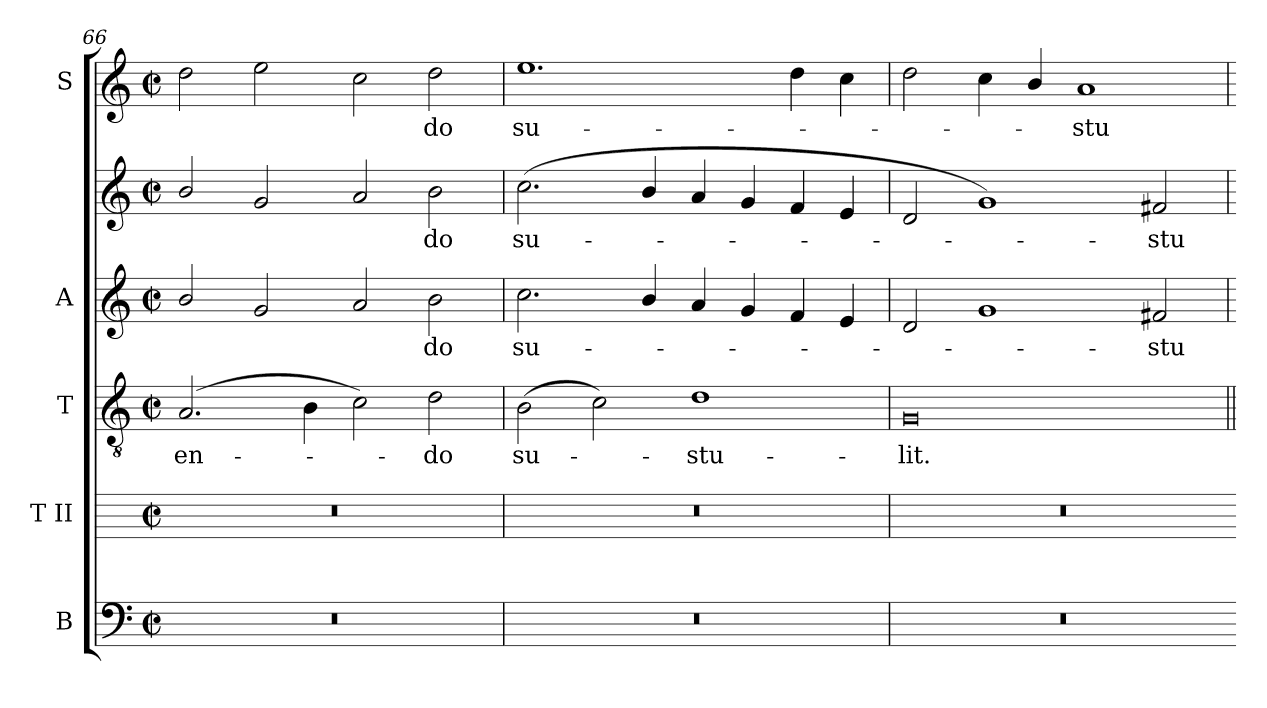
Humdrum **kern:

**kern	**kern	**kern	**text	**kern	**text	**kern	**text	**kern	**text
*part5	*part4	*part3	*part3	*part2	*part2	*part2	*part2	*part1	*part1
*staff6	*staff5	*staff4	*staff4	*staff3	*staff3	*staff2	*staff2	*staff1	*staff1
*I"B	*I"T II	*I"T	*	*I"A	*	*	*	*I"S	*
*I'B	*I'T II	*I'T	*	*I'A	*	*	*	*I'S	*
*clefF4	*	*clefGv2	*	*	*	*clefG2	*	*clefG2	*
*k[]	*	*k[]	*	*k[]	*	*k[]	*	*k[]	*
*C:	*	*C:	*	*C:	*	*C:	*	*C:	*
*M4/2	*M4/2	*M4/2	*	*M4/2	*	*M4/2	*	*M4/2	*
*met(c|)	*met(c|)	*met(c|)	*	*met(c|)	*	*met(c|)	*	*met(c|)	*
=66	=66	=66	=66	=66	=66	=66	=66	=66	=66
!	!	!	!LO:LY:b	!	!	!	!	!	!
0r	0r	(>2.A	-en-	2b/	.	2b/	.	2dd	.
.	.	.	.	2g	.	2g	.	2ee	.
.	.	4B	.	.	.	.	.	.	.
.	.	2c)	.	2a	.	2a	.	2cc	.
!	!	!	!LO:LY:b	!	!LO:LY:b	!	!LO:LY:b	!	!LO:LY:b
.	.	2d	do	2b	do	2b	do	2dd	do
=67	=67	=67	=67	=67	=67	=67	=67	=67	=67
!	!	!	!LO:LY:b	!	!LO:LY:b	!	!LO:LY:b	!	!LO:LY:b
0r	0r	(>2B	su-	2.cc	su-	(<2.cc	su-	1.ee	su-
.	.	2c)	.	.	.	.	.	.	.
.	.	.	.	4b/	.	4b/	.	.	.
!	!	!	!LO:LY:b	!	!	!	!	!	!
.	.	1d	stu-	4a	.	4a	.	.	.
.	.	.	.	4g	.	4g	.	.	.
.	.	.	.	4f	.	4f	.	4dd	.
.	.	.	.	4e	.	4e	.	4cc	.
=68	=68	=68	=68	=68	=68	=68	=68	=68	=68
!	!	!	!LO:LY:b	!	!	!	!	!	!
0r	0r	0G	-lit.	2d	.	2d	.	2dd	.
.	.	.	.	1g	.	1g)	.	4cc	.
.	.	.	.	.	.	.	.	4b/	.
!	!	!	!	!	!	!	!	!	!LO:LY:b
.	.	.	.	.	.	.	.	1a	stu-
!	!	!	!	!	!LO:LY:b	!	!LO:LY:b	!	!
.	.	.	.	2f#X	stu-	2f#X	stu-	.	.
=	=	=||	=	=	=	=	=	=	=
*-	*-	*-	*-	*-	*-	*-	*-	*-	*-
